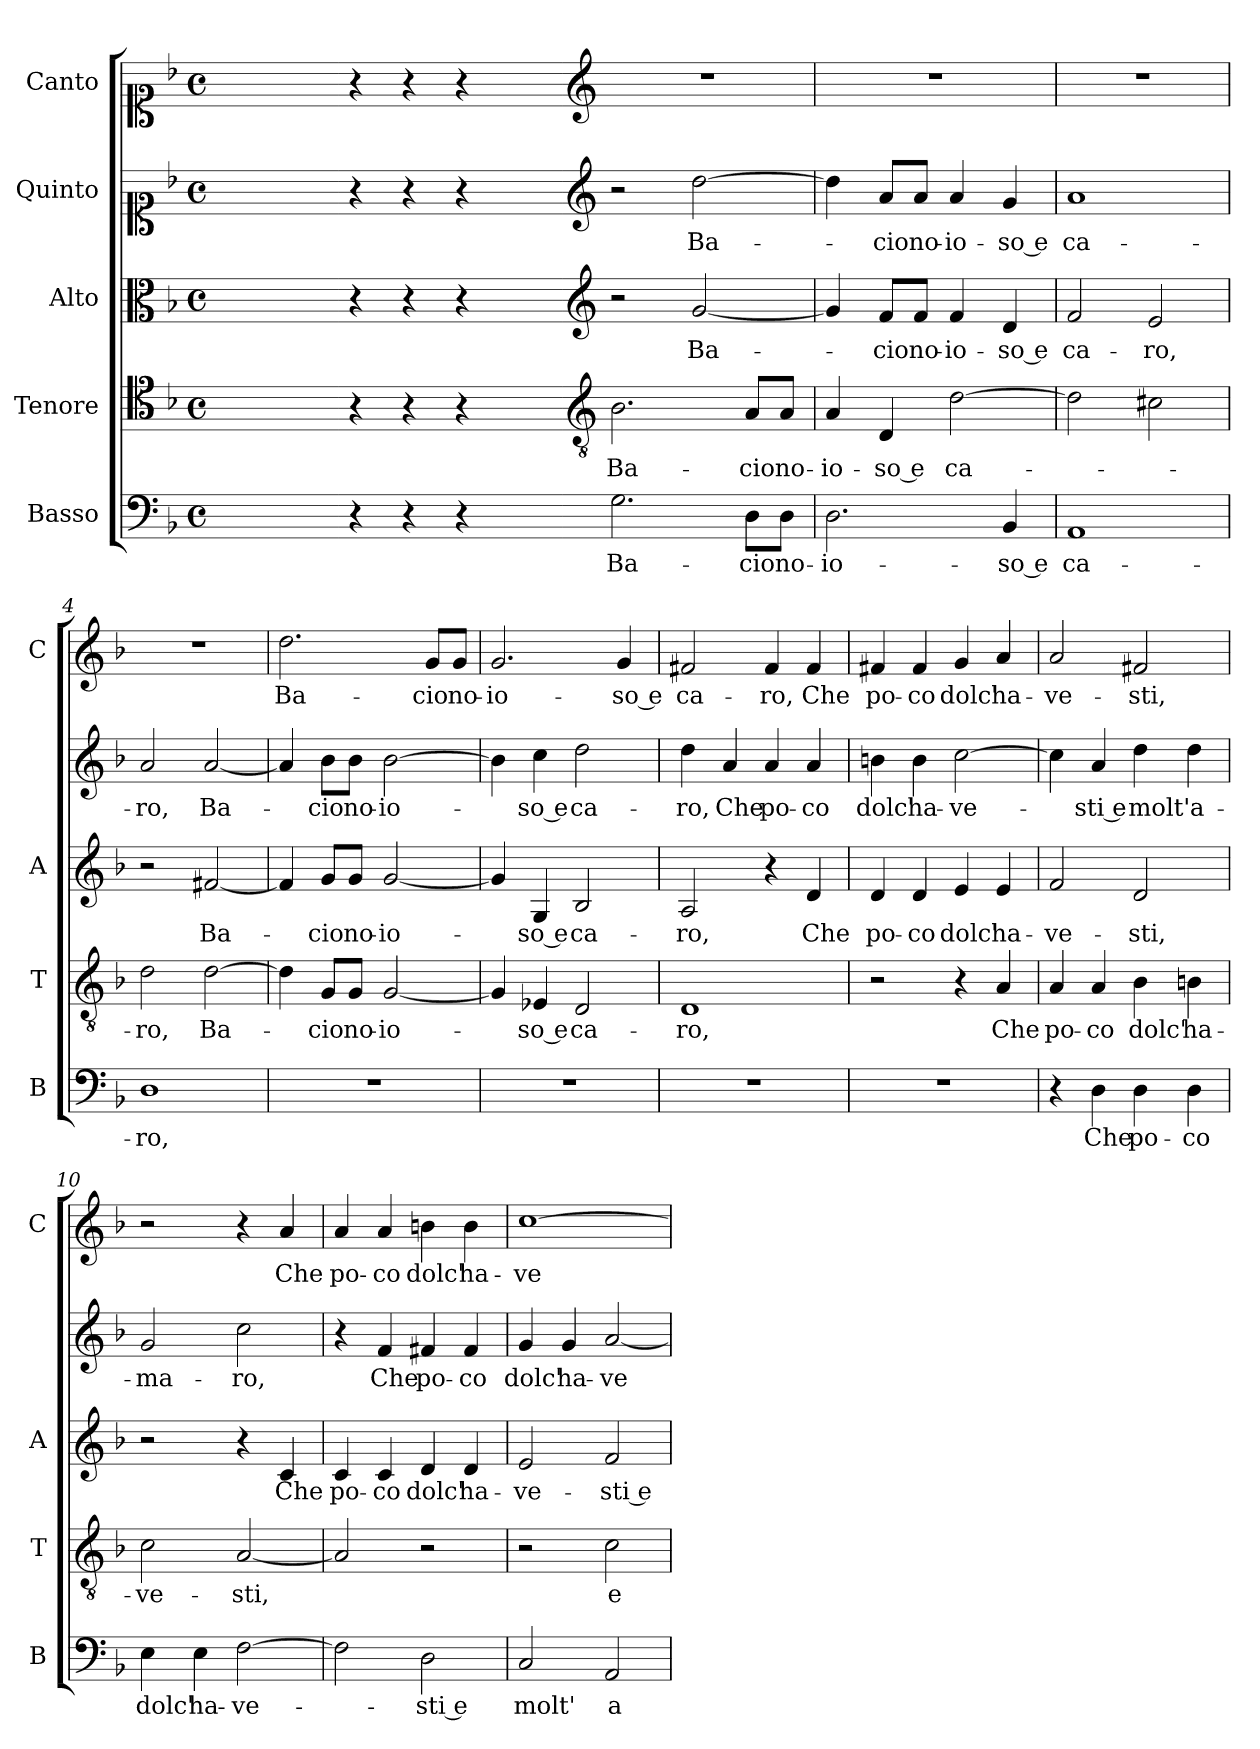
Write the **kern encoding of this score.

**kern	**text	**kern	**text	**kern	**text	**kern	**text	**kern	**text
*part5	*part5	*part4	*part4	*part3	*part3	*part2	*part2	*part1	*part1
*staff5	*staff5	*staff4	*staff4	*staff3	*staff3	*staff2	*staff2	*staff1	*staff1
*I"Basso	*	*I"Tenore	*	*I"Alto	*	*I"Quinto	*	*I"Canto	*
*I'B	*	*I'T	*	*I'A	*	*	*	*I'C	*
*clefF4	*	*clefC4	*	*clefC3	*	*clefC1	*	*clefC1	*
*k[b-]	*	*k[b-]	*	*k[b-]	*	*k[b-]	*	*k[b-]	*
*F:	*	*F:	*	*F:	*	*F:	*	*F:	*
*M4/4	*	*M4/4	*	*M4/4	*	*M4/4	*	*M4/4	*
*met(c)	*	*met(c)	*	*met(c)	*	*met(c)	*	*met(c)	*
=	=	=	=	=	=	=	=	=	=
1ryy	.	1ryy	.	1ryy	.	1ryy	.	1ryy	.
=1X-	=1X-	=1X-	=1X-	=1X-	=1X-	=1X-	=1X-	=1X-	=1X-
4r	.	4r	.	4r	.	4r	.	4r	.
4r	.	4r	.	4r	.	4r	.	4r	.
4r	.	4r	.	4r	.	4r	.	4r	.
4ryy	.	4ryy	.	4ryy	.	4ryy	.	4ryy	.
=1-	=1-	=1-	=1-	=1-	=1-	=1-	=1-	=1-	=1-
*	*	*clefGv2	*	*clefG2	*	*clefG2	*	*clefG2	*
!	!LO:LY:b	!	!LO:LY:b	!	!	!	!	!	!
2.G\	Ba-	2.B-\	Ba-	2r	.	2r	.	1r	.
!	!	!	!	!	!LO:LY:b	!	!LO:LY:b	!	!
.	.	.	.	[2g/	Ba-	[2dd\	Ba-	.	.
!	!LO:LY:b	!	!LO:LY:b	!	!	!	!	!	!
8D\L	-cio	8A/L	-cio	.	.	.	.	.	.
!	!LO:LY:b	!	!LO:LY:b	!	!	!	!	!	!
8D\J	no-	8A/J	no-	.	.	.	.	.	.
=2	=2	=2	=2	=2	=2	=2	=2	=2	=2
!	!LO:LY:b	!	!LO:LY:b	!	!	!	!	!	!
2.D\	-io-	4A/	-io-	4g/]	.	4dd\]	.	1r	.
!	!	!	!LO:LY:b	!	!LO:LY:b	!	!LO:LY:b	!	!
.	.	4D/	-so e	8f/L	-cio	8a/L	-cio	.	.
!	!	!	!	!	!LO:LY:b	!	!LO:LY:b	!	!
.	.	.	.	8f/J	no-	8a/J	no-	.	.
!	!	!	!LO:LY:b	!	!LO:LY:b	!	!LO:LY:b	!	!
.	.	[2d\	ca-	4f/	-io-	4a/	-io-	.	.
!	!LO:LY:b	!	!	!	!LO:LY:b	!	!LO:LY:b	!	!
4BB-/	-so e	.	.	4d/	-so e	4g/	-so e	.	.
=3	=3	=3	=3	=3	=3	=3	=3	=3	=3
!	!LO:LY:b	!	!	!	!LO:LY:b	!	!LO:LY:b	!	!
1AA	ca-	2d\]	.	2f/	ca-	1a	ca-	1r	.
!	!	!	!	!	!LO:LY:b	!	!	!	!
.	.	2c#X\	.	2e/	-ro,	.	.	.	.
=4	=4	=4	=4	=4	=4	=4	=4	=4	=4
!	!LO:LY:b	!	!LO:LY:b	!	!	!	!LO:LY:b	!	!
1D	-ro,	2d\	-ro,	2r	.	2a/	-ro,	1r	.
!	!	!	!LO:LY:b	!	!LO:LY:b	!	!LO:LY:b	!	!
.	.	[2d\	Ba-	[2f#X/	Ba-	[2a/	Ba-	.	.
=5	=5	=5	=5	=5	=5	=5	=5	=5	=5
!	!	!	!	!	!	!	!	!	!LO:LY:b
1r	.	4d\]	.	4f#/]	.	4a/]	.	2.dd\	Ba-
!	!	!	!LO:LY:b	!	!LO:LY:b	!	!LO:LY:b	!	!
.	.	8G/L	-cio	8g/L	-cio	8b-\L	-cio	.	.
!	!	!	!LO:LY:b	!	!LO:LY:b	!	!LO:LY:b	!	!
.	.	8G/J	no-	8g/J	no-	8b-\J	no-	.	.
!	!	!	!LO:LY:b	!	!LO:LY:b	!	!LO:LY:b	!	!
.	.	[2G/	-io-	[2g/	-io-	[2b-\	-io-	.	.
!	!	!	!	!	!	!	!	!	!LO:LY:b
.	.	.	.	.	.	.	.	8g/L	-cio
!	!	!	!	!	!	!	!	!	!LO:LY:b
.	.	.	.	.	.	.	.	8g/J	no-
=6	=6	=6	=6	=6	=6	=6	=6	=6	=6
!	!	!	!	!	!	!	!	!	!LO:LY:b
1r	.	4G/]	.	4g/]	.	4b-\]	.	2.g/	-io-
!	!	!	!LO:LY:b	!	!LO:LY:b	!	!LO:LY:b	!	!
.	.	4E-X/	-so e	4G/	-so e	4cc\	-so e	.	.
!	!	!	!LO:LY:b	!	!LO:LY:b	!	!LO:LY:b	!	!
.	.	2D/	ca-	2B-/	ca-	2dd\	ca-	.	.
!	!	!	!	!	!	!	!	!	!LO:LY:b
.	.	.	.	.	.	.	.	4g/	-so e
!!LO:LB:g=z
=7	=7	=7	=7	=7	=7	=7	=7	=7	=7
!	!	!	!LO:LY:b	!	!LO:LY:b	!	!LO:LY:b	!	!LO:LY:b
1r	.	1D	-ro,	2A/	-ro,	4dd\	-ro,	2f#X/	ca-
!	!	!	!	!	!	!	!LO:LY:b	!	!
.	.	.	.	.	.	4a/	Che	.	.
!	!	!	!	!	!	!	!LO:LY:b	!	!LO:LY:b
.	.	.	.	4r	.	4a/	po-	4f#/	-ro,
!	!	!	!	!	!LO:LY:b	!	!LO:LY:b	!	!LO:LY:b
.	.	.	.	4d/	Che	4a/	-co	4f#/	Che
=8	=8	=8	=8	=8	=8	=8	=8	=8	=8
!	!	!	!	!	!LO:LY:b	!	!LO:LY:b	!	!LO:LY:b
1r	.	2r	.	4d/	po-	4bn\	dolc'	4f#X/	po-
!	!	!	!	!	!LO:LY:b	!	!LO:LY:b	!	!LO:LY:b
.	.	.	.	4d/	-co	4b\	ha-	4f#/	-co
!	!	!	!	!	!LO:LY:b	!	!LO:LY:b	!	!LO:LY:b
.	.	4r	.	4e/	dolc'	[2cc\	-ve-	4g/	dolc'
!	!	!	!LO:LY:b	!	!LO:LY:b	!	!	!	!LO:LY:b
.	.	4A/	Che	4e/	ha-	.	.	4a/	ha-
=9	=9	=9	=9	=9	=9	=9	=9	=9	=9
!	!	!	!LO:LY:b	!	!LO:LY:b	!	!	!	!LO:LY:b
4r	.	4A/	po-	2f/	-ve-	4cc\]	.	2a/	-ve-
!	!LO:LY:b	!	!LO:LY:b	!	!	!	!LO:LY:b	!	!
4D\	Che	4A/	-co	.	.	4a/	-sti e	.	.
!	!LO:LY:b	!	!LO:LY:b	!	!LO:LY:b	!	!LO:LY:b	!	!LO:LY:b
4D\	po-	4B-\	dolc'	2d/	-sti,	4dd\	molt'	2f#X/	-sti,
!	!LO:LY:b	!	!LO:LY:b	!	!	!	!LO:LY:b	!	!
4D\	-co	4Bn\	ha-	.	.	4dd\	a-	.	.
=10	=10	=10	=10	=10	=10	=10	=10	=10	=10
!	!LO:LY:b	!	!LO:LY:b	!	!	!	!LO:LY:b	!	!
4E\	dolc'	2c\	-ve-	2r	.	2g/	-ma-	2r	.
!	!LO:LY:b	!	!	!	!	!	!	!	!
4E\	ha-	.	.	.	.	.	.	.	.
!	!LO:LY:b	!	!LO:LY:b	!	!	!	!LO:LY:b	!	!
[2F\	-ve-	[2A/	-sti,	4r	.	2cc\	-ro,	4r	.
!	!	!	!	!	!LO:LY:b	!	!	!	!LO:LY:b
.	.	.	.	4c/	Che	.	.	4a/	Che
=11	=11	=11	=11	=11	=11	=11	=11	=11	=11
!	!	!	!	!	!LO:LY:b	!	!	!	!LO:LY:b
2F\]	.	2A/]	.	4c/	po-	4r	.	4a/	po-
!	!	!	!	!	!LO:LY:b	!	!LO:LY:b	!	!LO:LY:b
.	.	.	.	4c/	-co	4f/	Che	4a/	-co
!	!LO:LY:b	!	!	!	!LO:LY:b	!	!LO:LY:b	!	!LO:LY:b
2D\	-sti e	2r	.	4d/	dolc'	4f#X/	po-	4bn\	dolc'
!	!	!	!	!	!LO:LY:b	!	!LO:LY:b	!	!LO:LY:b
.	.	.	.	4d/	ha-	4f#/	-co	4b\	ha-
=12	=12	=12	=12	=12	=12	=12	=12	=12	=12
!	!LO:LY:b	!	!	!	!LO:LY:b	!	!LO:LY:b	!	!LO:LY:b
2C/	molt'	2r	.	2e/	-ve-	4g/	dolc'	[1cc	-ve-
!	!	!	!	!	!	!	!LO:LY:b	!	!
.	.	.	.	.	.	4g/	ha-	.	.
!	!LO:LY:b	!	!LO:LY:b	!	!LO:LY:b	!	!LO:LY:b	!	!
2AA/	a-	2c\	e	2f/	-sti e	[2a/	-ve-	.	.
=	=	=	=	=	=	=	=	=	=
*-	*-	*-	*-	*-	*-	*-	*-	*-	*-
